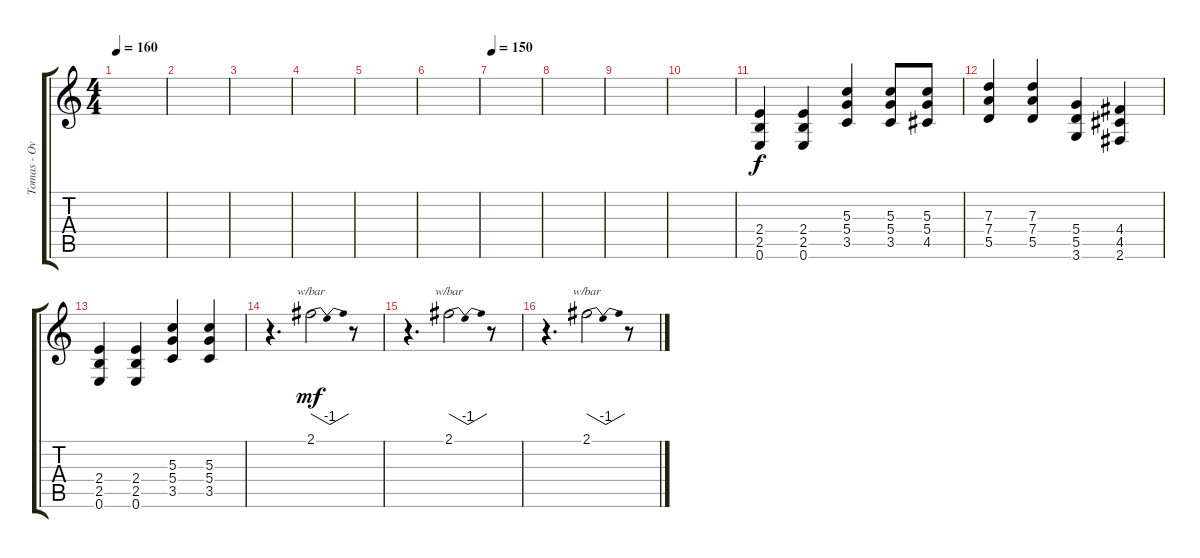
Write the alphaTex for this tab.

\track ("Tomas - Overdub Guitar" "Tomas - Ov") {instrument distortionguitar}
\staff {score tabs}
\tuning (E4 B3 G3 D3 A2 E2) {hide}
\ts (4 4)
\tempo 160
\clef g2
\ks c
|
|
|
|
|
|
\tempo 150
|
|
|
|
(2.4 2.5 0.6).4 (2.4 2.5 0.6).4 (5.3 5.4 3.5).4 (5.3 5.4 3.5).8 (5.3 5.4 4.5).8 |
(7.3 7.4 5.5).4 (7.3 7.4 5.5).4 (5.4 5.5 3.6).4 (4.4 4.5 2.6).4 |
(2.4 2.5 0.6).4 (2.4 2.5 0.6).4 (5.3 5.4 3.5).4 (5.3 5.4 3.5).4 |
r.4{d} 2.1.2{tbe (dip default 0 0 30 -4 60 0) dy mf} r.8 |
r.4{d} 2.1.2{tbe (dip default 0 0 30 -4 60 0)} r.8 |
r.4{d} 2.1.2{tbe (dip default 0 0 30 -4 60 0)} r.8
